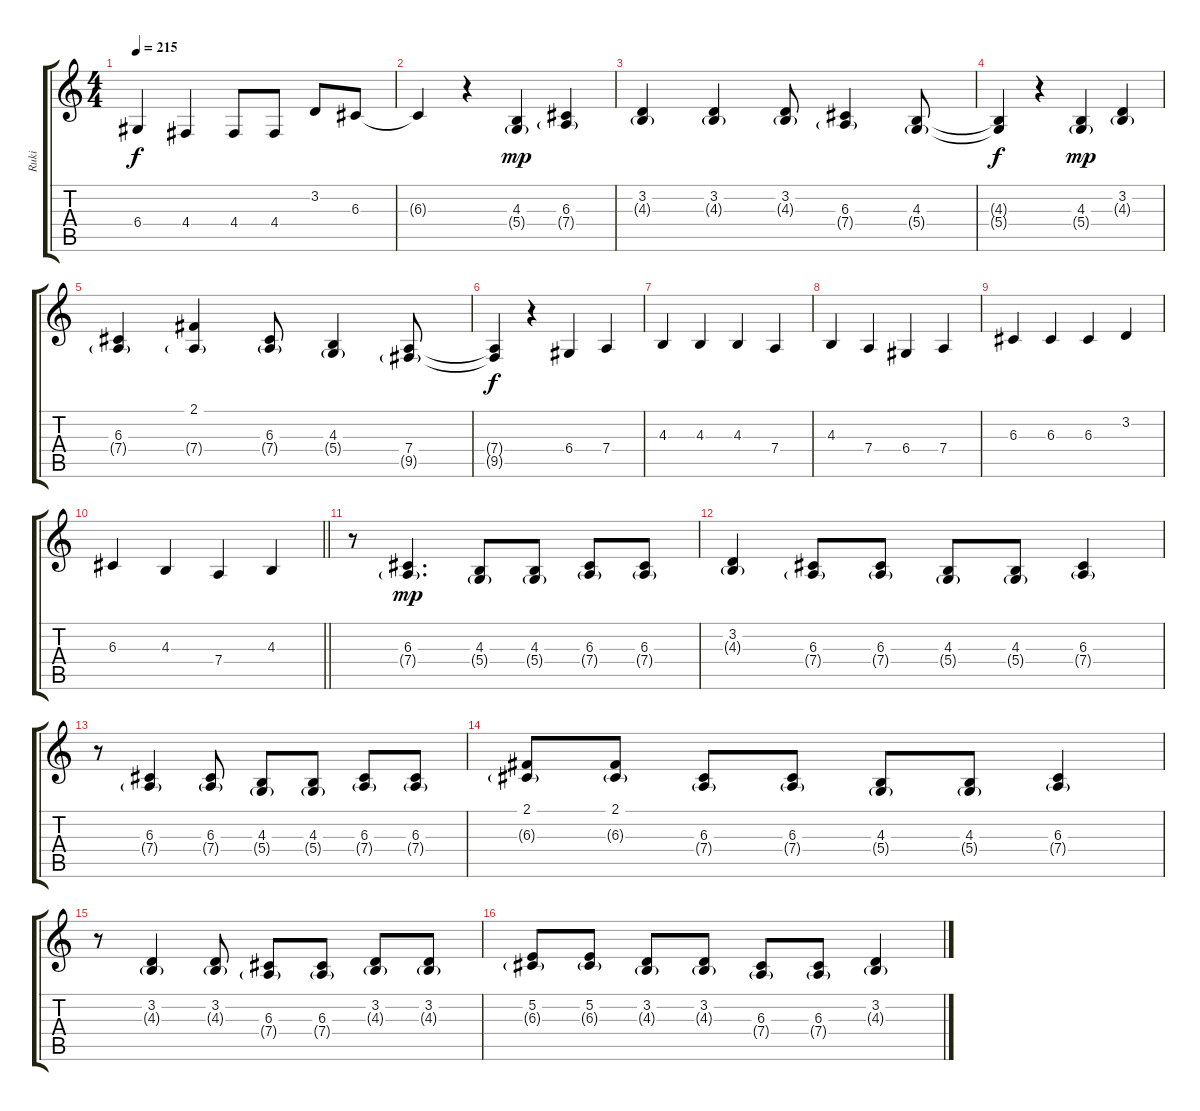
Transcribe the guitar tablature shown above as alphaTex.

\track ("Ruki" "Ruki") {instrument lead6voice}
\staff {score tabs}
\tuning (E4 B3 G3 D3 A2 E2) {hide}
\ts (4 4)
\tempo 215
\clef g2
\ks c
6.4.4{dy f} 4.4.4 4.4.8 4.4.8 3.2.8 6.3.8 |
6.3{t}.4 r.4 (4.3 5.4{g}).4{dy mp} (6.3 7.4{g}).4 |
(3.2 4.3{g}).4 (3.2 4.3{g}).4 (3.2 4.3{g}).8 (6.3 7.4{g}).4 (4.3 5.4{g}).8 |
(4.3{t} 5.4{t}).4{dy f} r.4 (4.3 5.4{g}).4{dy mp} (3.2 4.3{g}).4 |
(6.3 7.4{g}).4 (2.1 7.4{g}).4 (6.3 7.4{g}).8 (4.3 5.4{g}).4 (7.4 9.5{g}).8 |
(7.4{t} 9.5{t}).4{dy f} r.4 6.4.4 7.4.4 |
4.3.4 4.3.4 4.3.4 7.4.4 |
4.3.4 7.4.4 6.4.4 7.4.4 |
6.3.4 6.3.4 6.3.4 3.2.4 |
\barLineRight lightlight
6.3.4 4.3.4 7.4.4 4.3.4 |
r.8 (6.3 7.4{g}).4{d dy mp} (4.3 5.4{g}).8 (4.3 5.4{g}).8 (6.3 7.4{g}).8 (6.3 7.4{g}).8 |
(3.2 4.3{g}).4 (6.3 7.4{g}).8 (6.3 7.4{g}).8 (4.3 5.4{g}).8 (4.3 5.4{g}).8 (6.3 7.4{g}).4 |
r.8 (6.3 7.4{g}).4 (6.3 7.4{g}).8 (4.3 5.4{g}).8 (4.3 5.4{g}).8 (6.3 7.4{g}).8 (6.3 7.4{g}).8 |
(2.1 6.3{g}).8 (2.1 6.3{g}).8 (6.3 7.4{g}).8 (6.3 7.4{g}).8 (4.3 5.4{g}).8 (4.3 5.4{g}).8 (6.3 7.4{g}).4 |
r.8 (3.2 4.3{g}).4 (3.2 4.3{g}).8 (6.3 7.4{g}).8 (6.3 7.4{g}).8 (3.2 4.3{g}).8 (3.2 4.3{g}).8 |
(5.2 6.3{g}).8 (5.2 6.3{g}).8 (3.2 4.3{g}).8 (3.2 4.3{g}).8 (6.3 7.4{g}).8 (6.3 7.4{g}).8 (3.2 4.3{g}).4
